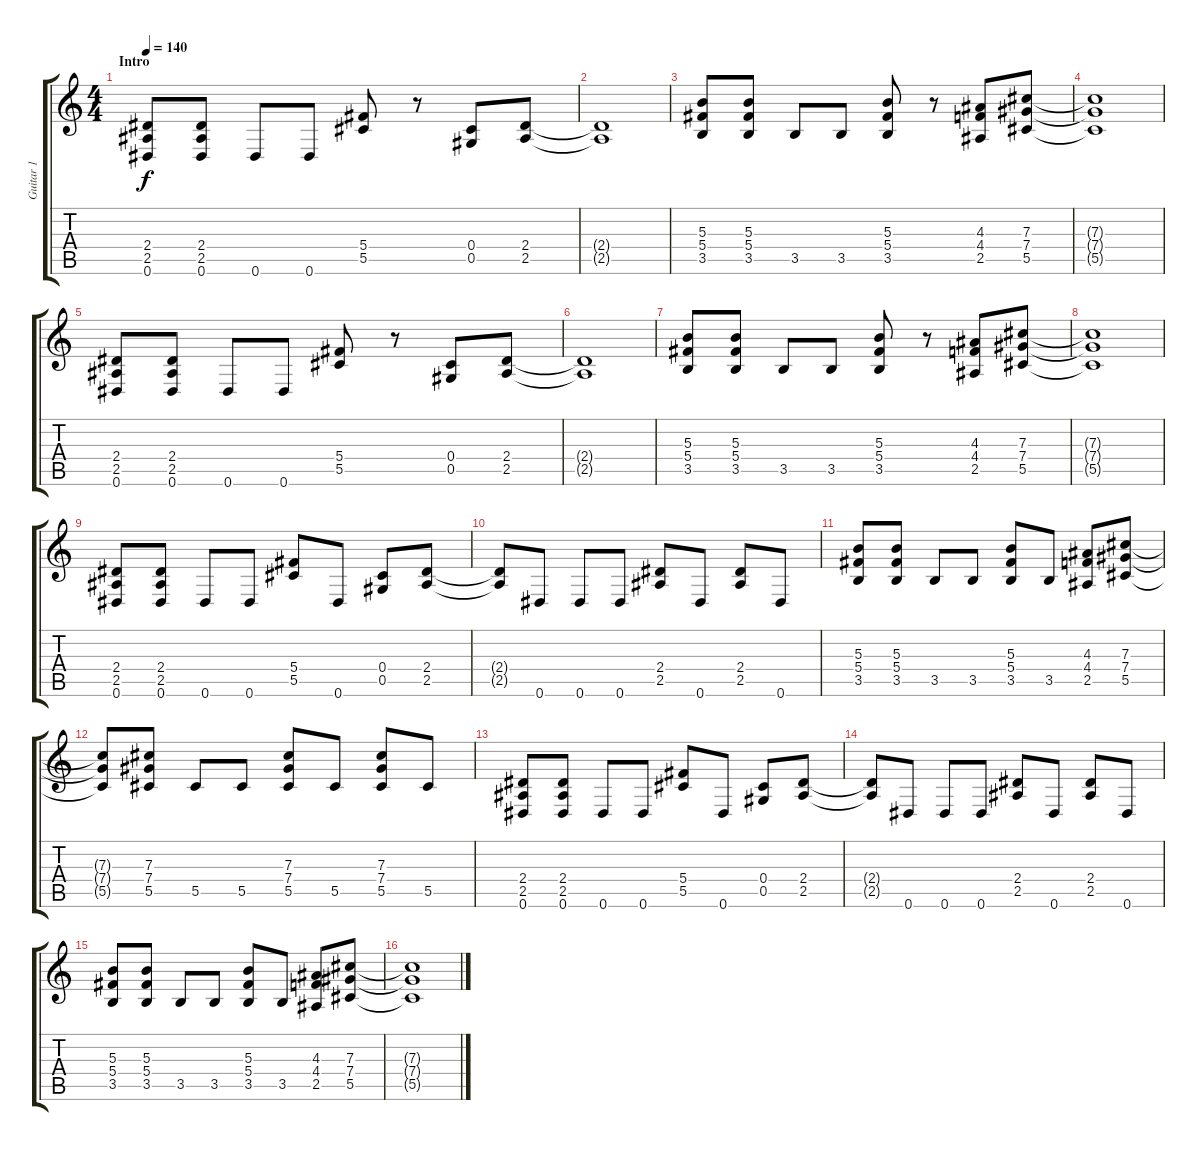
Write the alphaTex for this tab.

\track ("Guitar 1" "Guitar 1") {instrument distortionguitar}
\staff {score tabs}
\tuning (Eb4 Bb3 Gb3 Db3 Ab2 Eb2) {hide}
\ts (4 4)
\section ("" "Intro")
\tempo 140
\clef g2
\ks c
(2.4 2.5 0.6).8{dy f instrument distortionguitar} (2.4 2.5 0.6).8 0.6.8 0.6.8 (5.4 5.5).8 r.8 (0.4 0.5).8 (2.4 2.5).8 |
(2.4{t} 2.5{t}).1 |
(5.3 5.4 3.5).8 (5.3 5.4 3.5).8 3.5.8 3.5.8 (5.3 5.4 3.5).8 r.8 (4.3 4.4 2.5).8 (7.3 7.4 5.5).8 |
(7.3{t} 7.4{t} 5.5{t}).1 |
(2.4 2.5 0.6).8 (2.4 2.5 0.6).8 0.6.8 0.6.8 (5.4 5.5).8 r.8 (0.4 0.5).8 (2.4 2.5).8 |
(2.4{t} 2.5{t}).1 |
(5.3 5.4 3.5).8 (5.3 5.4 3.5).8 3.5.8 3.5.8 (5.3 5.4 3.5).8 r.8 (4.3 4.4 2.5).8 (7.3 7.4 5.5).8 |
(7.3{t} 7.4{t} 5.5{t}).1 |
(2.4 2.5 0.6).8 (2.4 2.5 0.6).8 0.6.8 0.6.8 (5.4 5.5).8 0.6.8 (0.4 0.5).8 (2.4 2.5).8 |
(2.4{t} 2.5{t}).8 0.6.8 0.6.8 0.6.8 (2.4 2.5).8 0.6.8 (2.4 2.5).8 0.6.8 |
(5.3 5.4 3.5).8 (5.3 5.4 3.5).8 3.5.8 3.5.8 (5.3 5.4 3.5).8 3.5.8 (4.3 4.4 2.5).8 (7.3 7.4 5.5).8 |
(7.3{t} 7.4{t} 5.5{t}).8 (7.3 7.4 5.5).8 5.5.8 5.5.8 (7.3 7.4 5.5).8 5.5.8 (7.3 7.4 5.5).8 5.5.8 |
(2.4 2.5 0.6).8 (2.4 2.5 0.6).8 0.6.8 0.6.8 (5.4 5.5).8 0.6.8 (0.4 0.5).8 (2.4 2.5).8 |
(2.4{t} 2.5{t}).8 0.6.8 0.6.8 0.6.8 (2.4 2.5).8 0.6.8 (2.4 2.5).8 0.6.8 |
(5.3 5.4 3.5).8 (5.3 5.4 3.5).8 3.5.8 3.5.8 (5.3 5.4 3.5).8 3.5.8 (4.3 4.4 2.5).8 (7.3 7.4 5.5).8 |
(7.3{t} 7.4{t} 5.5{t}).1
